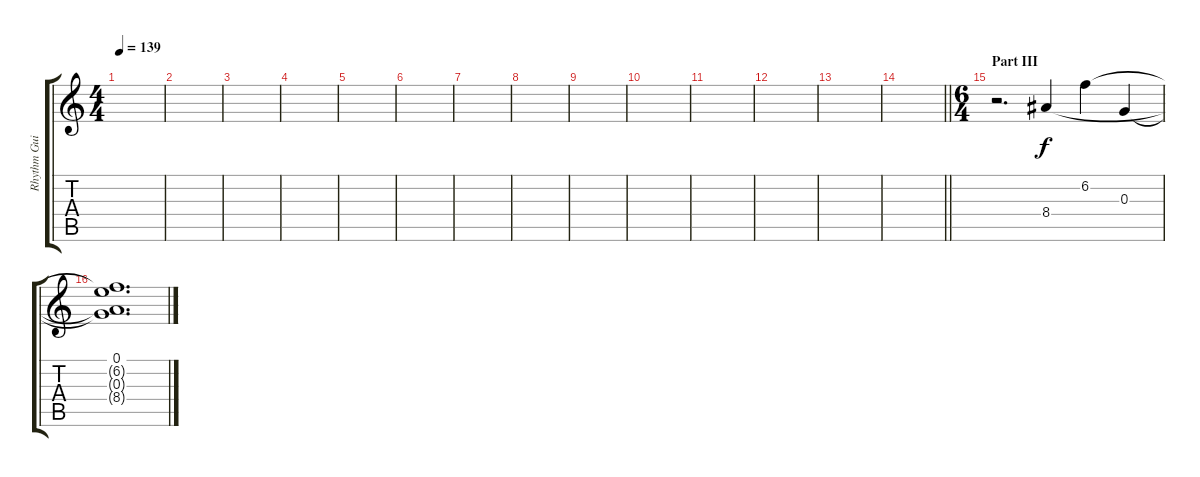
\track ("Rhythm Guitar I (David Gilmour)" "Rhythm Gui") {instrument electricguitarclean}
\staff {score tabs}
\tuning (E4 B3 G3 D3 A2 E2) {hide}
\ts (4 4)
\tempo 139
\clef g2
\ks c
|
|
|
|
|
|
|
|
|
|
|
|
|
\barLineRight lightlight
|
\ts (6 4)
\section ("" "Part III")
r.2{d volume 16} 8.4.4 6.2.4 0.3.4 |
(0.1 6.2{t} 0.3{t} 8.4{t}).1{d}
